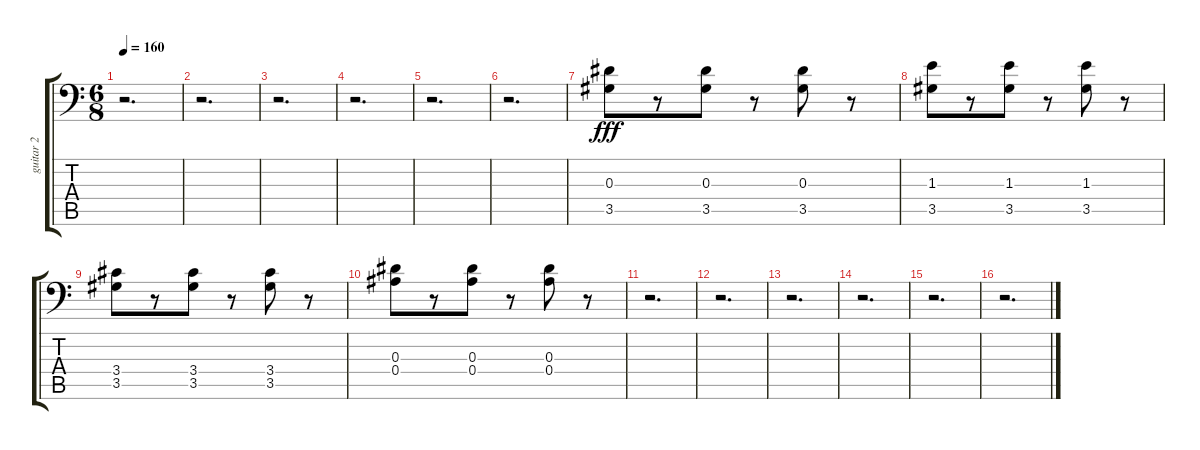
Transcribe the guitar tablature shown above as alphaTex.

\track ("guitar 2" "guitar 2") {instrument distortionguitar}
\staff {score tabs}
\tuning (C4 G3 Eb3 Bb2 F2 Bb1) {hide}
\ts (6 8)
\tempo 160
\clef f4
\ks c
r.2{d dy f} |
r.2{d} |
r.2{d} |
r.2{d} |
r.2{d} |
r.2{d} |
(0.3 3.5).8{dy fff} r.8 (0.3 3.5).8 r.8 (0.3 3.5).8 r.8 |
(1.3 3.5).8 r.8 (1.3 3.5).8 r.8 (1.3 3.5).8 r.8 |
(3.4 3.5).8 r.8 (3.4 3.5).8 r.8 (3.4 3.5).8 r.8 |
(0.3 0.4).8 r.8 (0.3 0.4).8 r.8 (0.3 0.4).8 r.8 |
r.2{d} |
r.2{d} |
r.2{d} |
r.2{d} |
r.2{d} |
r.2{d}
